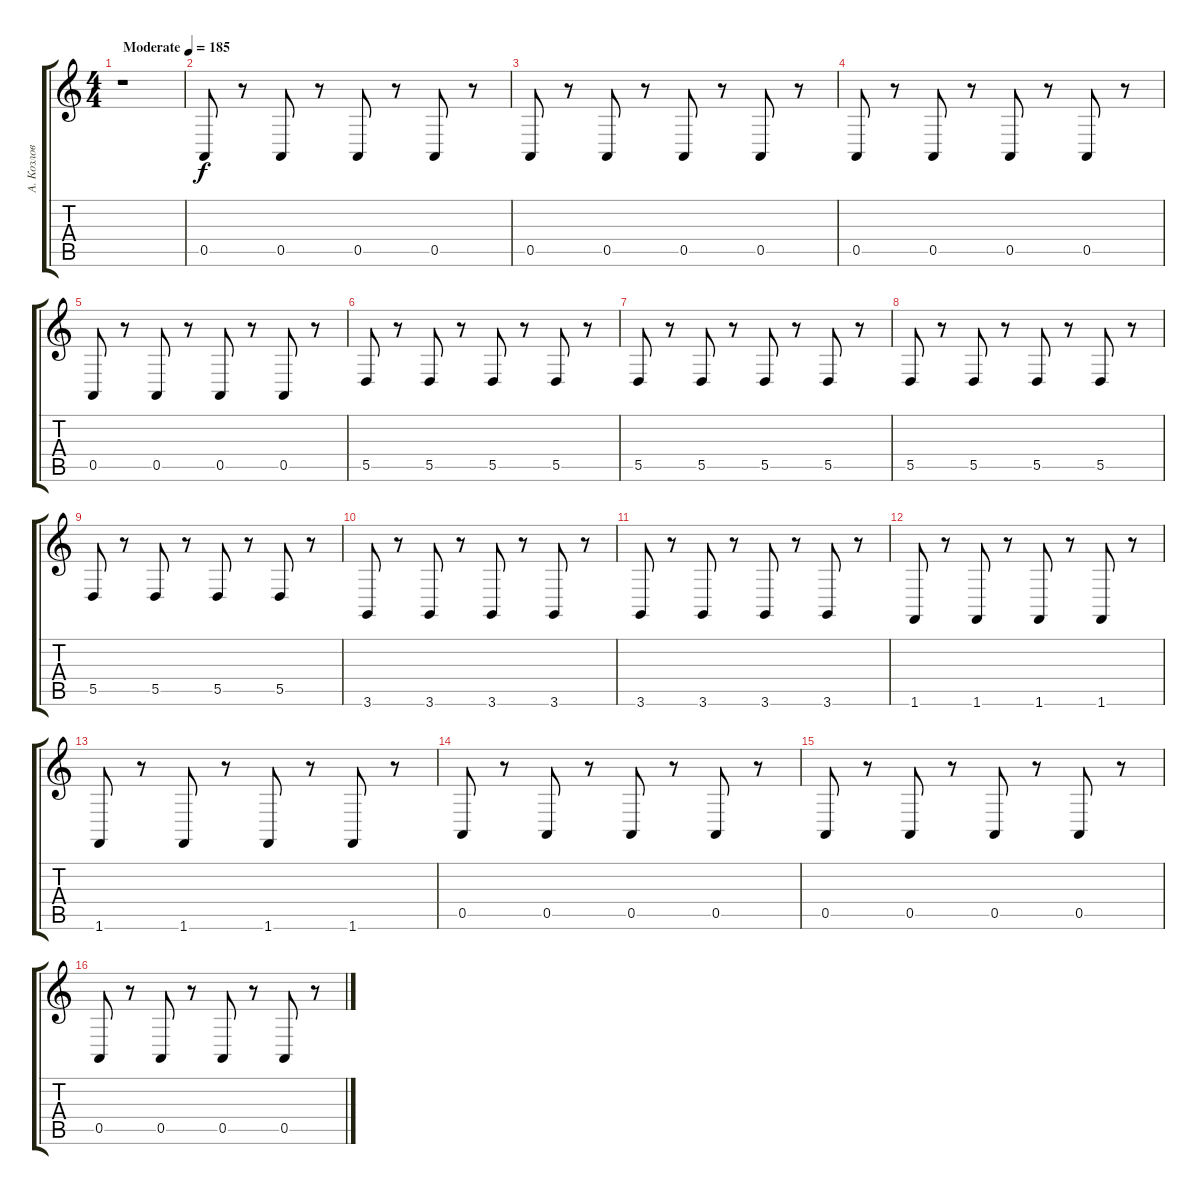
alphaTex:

\track ("А. Козлов" "А. Козлов") {instrument clavinet}
\staff {score tabs}
\tuning (E4 B3 G3 D3 A2 E2) {hide}
\ts (4 4)
\tempo (185 "Moderate")
\clef g2
\ks c
r.1{dy f instrument clavinet} |
0.5.8 r.8 0.5.8 r.8 0.5.8 r.8 0.5.8 r.8 |
0.5.8 r.8 0.5.8 r.8 0.5.8 r.8 0.5.8 r.8 |
0.5.8 r.8 0.5.8 r.8 0.5.8 r.8 0.5.8 r.8 |
0.5.8 r.8 0.5.8 r.8 0.5.8 r.8 0.5.8 r.8 |
5.5.8 r.8 5.5.8 r.8 5.5.8 r.8 5.5.8 r.8 |
5.5.8 r.8 5.5.8 r.8 5.5.8 r.8 5.5.8 r.8 |
5.5.8 r.8 5.5.8 r.8 5.5.8 r.8 5.5.8 r.8 |
5.5.8 r.8 5.5.8 r.8 5.5.8 r.8 5.5.8 r.8 |
3.6.8 r.8 3.6.8 r.8 3.6.8 r.8 3.6.8 r.8 |
3.6.8 r.8 3.6.8 r.8 3.6.8 r.8 3.6.8 r.8 |
1.6.8 r.8 1.6.8 r.8 1.6.8 r.8 1.6.8 r.8 |
1.6.8 r.8 1.6.8 r.8 1.6.8 r.8 1.6.8 r.8 |
0.5.8 r.8 0.5.8 r.8 0.5.8 r.8 0.5.8 r.8 |
0.5.8 r.8 0.5.8 r.8 0.5.8 r.8 0.5.8 r.8 |
0.5.8 r.8 0.5.8 r.8 0.5.8 r.8 0.5.8 r.8
